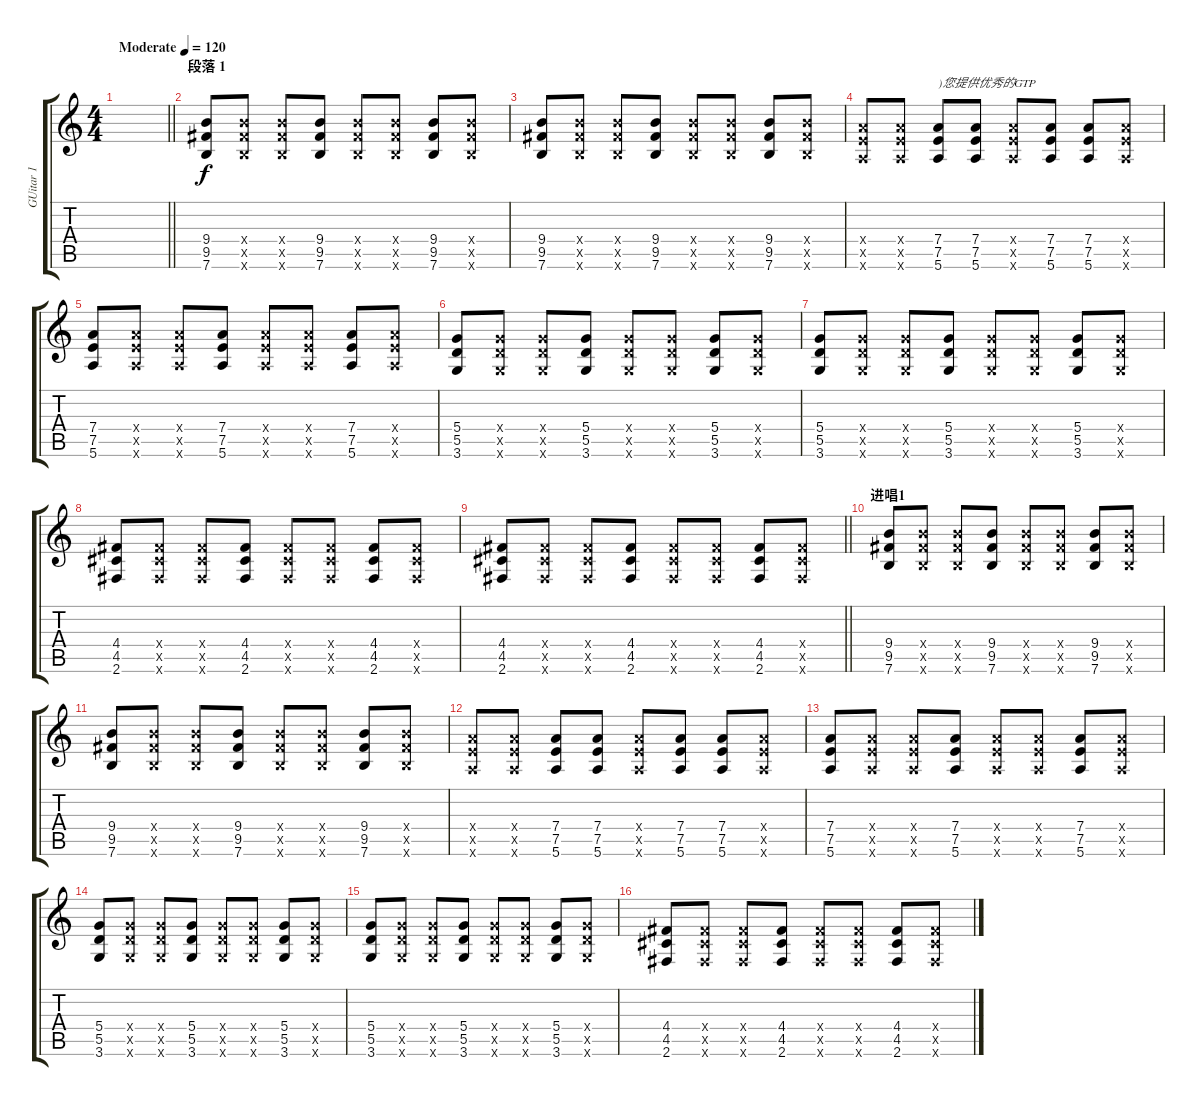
\track ("GUitar 1" "GUitar 1") {instrument distortionguitar}
\staff {score tabs}
\tuning (E4 B3 G3 D3 A2 E2) {hide}
\ts (4 4)
\tempo (120 "Moderate")
\clef g2
\barLineRight lightlight
\ks c
|
\section ("" "段落 1")
(9.4 9.5 7.6).8 (9.4{x} 9.5{x} 7.6{x}).8 (9.4{x} 9.5{x} 7.6{x}).8 (9.4 9.5 7.6).8 (9.4{x} 9.5{x} 7.6{x}).8 (9.4{x} 9.5{x} 7.6{x}).8 (9.4 9.5 7.6).8 (9.4{x} 9.5{x} 7.6{x}).8 |
(9.4 9.5 7.6).8 (9.4{x} 9.5{x} 7.6{x}).8 (9.4{x} 9.5{x} 7.6{x}).8 (9.4 9.5 7.6).8 (9.4{x} 9.5{x} 7.6{x}).8 (9.4{x} 9.5{x} 7.6{x}).8 (9.4 9.5 7.6).8 (9.4{x} 9.5{x} 7.6{x}).8 |
(7.4{x} 7.5{x} 5.6{x}).8 (7.4{x} 7.5{x} 5.6{x}).8 (7.4 7.5 5.6).8{txt ")您提供优秀的GTP"} (7.4 7.5 5.6).8 (7.4{x} 7.5{x} 5.6{x}).8 (7.4 7.5 5.6).8 (7.4 7.5 5.6).8 (7.4{x} 7.5{x} 5.6{x}).8 |
(7.4 7.5 5.6).8 (7.4{x} 7.5{x} 5.6{x}).8 (7.4{x} 7.5{x} 5.6{x}).8 (7.4 7.5 5.6).8 (7.4{x} 7.5{x} 5.6{x}).8 (7.4{x} 7.5{x} 5.6{x}).8 (7.4 7.5 5.6).8 (7.4{x} 7.5{x} 5.6{x}).8 |
(5.4 5.5 3.6).8 (5.4{x} 5.5{x} 3.6{x}).8 (5.4{x} 5.5{x} 3.6{x}).8 (5.4 5.5 3.6).8 (5.4{x} 5.5{x} 3.6{x}).8 (5.4{x} 5.5{x} 3.6{x}).8 (5.4 5.5 3.6).8 (5.4{x} 5.5{x} 3.6{x}).8 |
(5.4 5.5 3.6).8 (5.4{x} 5.5{x} 3.6{x}).8 (5.4{x} 5.5{x} 3.6{x}).8 (5.4 5.5 3.6).8 (5.4{x} 5.5{x} 3.6{x}).8 (5.4{x} 5.5{x} 3.6{x}).8 (5.4 5.5 3.6).8 (5.4{x} 5.5{x} 3.6{x}).8 |
(4.4 4.5 2.6).8 (4.4{x} 4.5{x} 2.6{x}).8 (4.4{x} 4.5{x} 2.6{x}).8 (4.4 4.5 2.6).8 (4.4{x} 4.5{x} 2.6{x}).8 (4.4{x} 4.5{x} 2.6{x}).8 (4.4 4.5 2.6).8 (4.4{x} 4.5{x} 2.6{x}).8 |
\barLineRight lightlight
(4.4 4.5 2.6).8 (4.4{x} 4.5{x} 2.6{x}).8 (4.4{x} 4.5{x} 2.6{x}).8 (4.4 4.5 2.6).8 (4.4{x} 4.5{x} 2.6{x}).8 (4.4{x} 4.5{x} 2.6{x}).8 (4.4 4.5 2.6).8 (4.4{x} 4.5{x} 2.6{x}).8 |
\section ("" "进唱1")
(9.4 9.5 7.6).8 (9.4{x} 9.5{x} 7.6{x}).8 (9.4{x} 9.5{x} 7.6{x}).8 (9.4 9.5 7.6).8 (9.4{x} 9.5{x} 7.6{x}).8 (9.4{x} 9.5{x} 7.6{x}).8 (9.4 9.5 7.6).8 (9.4{x} 9.5{x} 7.6{x}).8 |
(9.4 9.5 7.6).8 (9.4{x} 9.5{x} 7.6{x}).8 (9.4{x} 9.5{x} 7.6{x}).8 (9.4 9.5 7.6).8 (9.4{x} 9.5{x} 7.6{x}).8 (9.4{x} 9.5{x} 7.6{x}).8 (9.4 9.5 7.6).8 (9.4{x} 9.5{x} 7.6{x}).8 |
(7.4{x} 7.5{x} 5.6{x}).8 (7.4{x} 7.5{x} 5.6{x}).8 (7.4 7.5 5.6).8 (7.4 7.5 5.6).8 (7.4{x} 7.5{x} 5.6{x}).8 (7.4 7.5 5.6).8 (7.4 7.5 5.6).8 (7.4{x} 7.5{x} 5.6{x}).8 |
(7.4 7.5 5.6).8 (7.4{x} 7.5{x} 5.6{x}).8 (7.4{x} 7.5{x} 5.6{x}).8 (7.4 7.5 5.6).8 (7.4{x} 7.5{x} 5.6{x}).8 (7.4{x} 7.5{x} 5.6{x}).8 (7.4 7.5 5.6).8 (7.4{x} 7.5{x} 5.6{x}).8 |
(5.4 5.5 3.6).8 (5.4{x} 5.5{x} 3.6{x}).8 (5.4{x} 5.5{x} 3.6{x}).8 (5.4 5.5 3.6).8 (5.4{x} 5.5{x} 3.6{x}).8 (5.4{x} 5.5{x} 3.6{x}).8 (5.4 5.5 3.6).8 (5.4{x} 5.5{x} 3.6{x}).8 |
(5.4 5.5 3.6).8 (5.4{x} 5.5{x} 3.6{x}).8 (5.4{x} 5.5{x} 3.6{x}).8 (5.4 5.5 3.6).8 (5.4{x} 5.5{x} 3.6{x}).8 (5.4{x} 5.5{x} 3.6{x}).8 (5.4 5.5 3.6).8 (5.4{x} 5.5{x} 3.6{x}).8 |
(4.4 4.5 2.6).8 (4.4{x} 4.5{x} 2.6{x}).8 (4.4{x} 4.5{x} 2.6{x}).8 (4.4 4.5 2.6).8 (4.4{x} 4.5{x} 2.6{x}).8 (4.4{x} 4.5{x} 2.6{x}).8 (4.4 4.5 2.6).8 (4.4{x} 4.5{x} 2.6{x}).8
